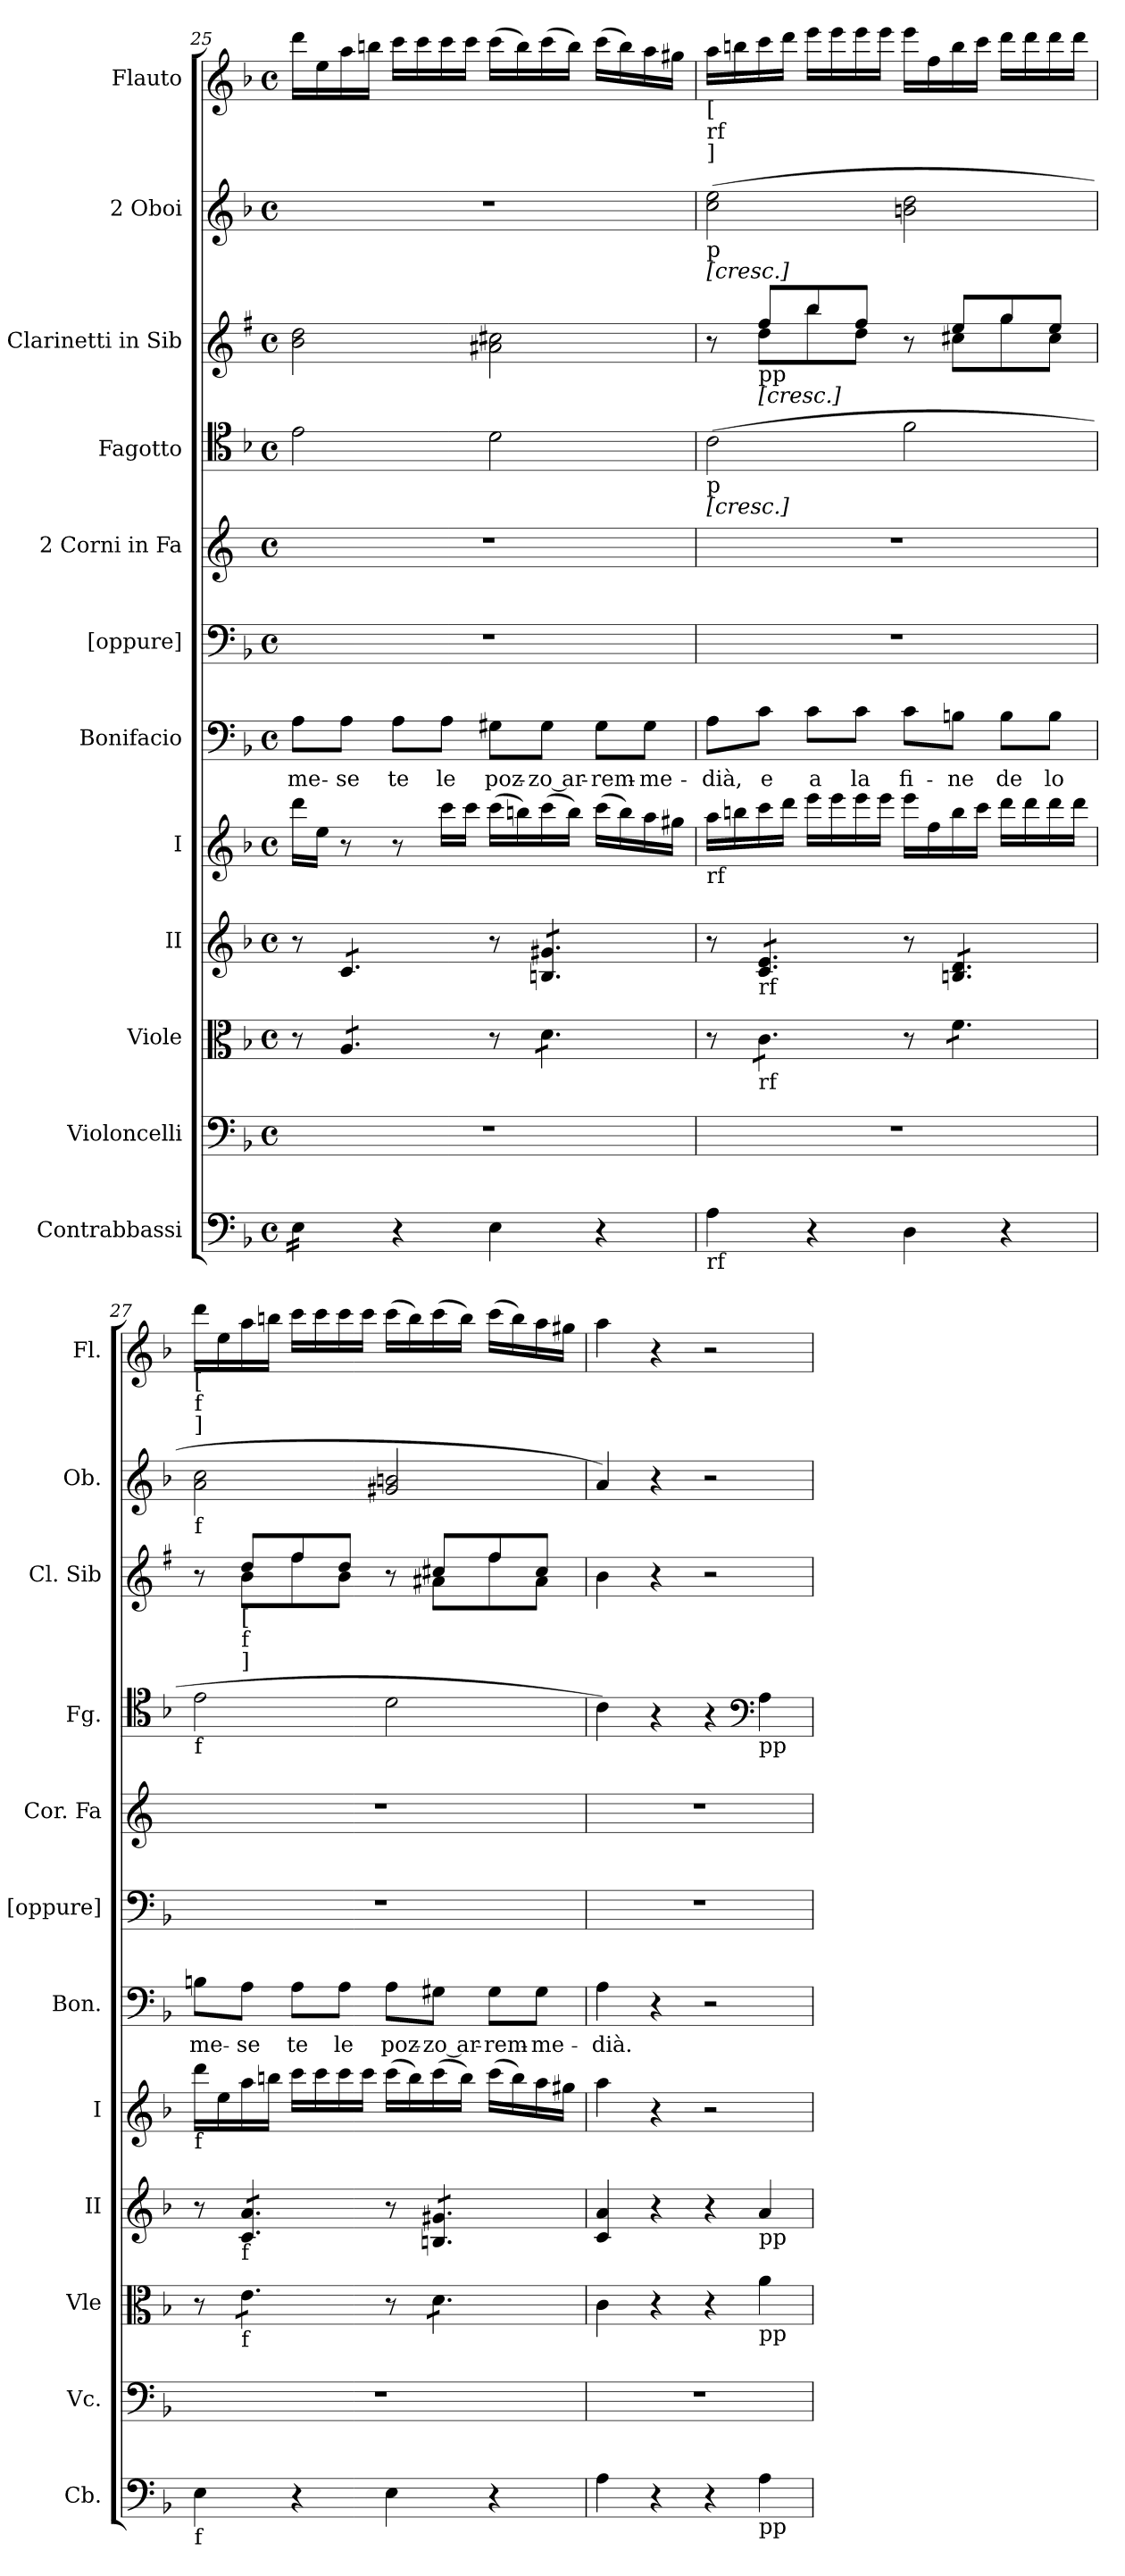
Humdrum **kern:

**kern	**kern	**kern	**kern	**kern	**kern	**text	**kern	**kern	**kern	**kern	**kern	**kern
*part12	*part11	*part10	*part9	*part8	*part7	*part7	*part6	*part5	*part4	*part3	*part2	*part1
*staff12	*staff11	*staff10	*staff9	*staff8	*staff7	*staff7	*staff6	*staff5	*staff4	*staff3	*staff2	*staff1
*I"Contrabbassi	*I"Violoncelli	*I"Viole	*I"II	*I"I	*I"Bonifacio	*	*I"[oppure]	*I"2 Corni in Fa	*I"Fagotto	*I"2 Clarinetti in Sib	*I"2 Oboi	*I"Flauto
*I'Cb.	*I'Vc.	*I'Vle	*I'II	*I'I	*I'Bon.	*	*I'[oppure]	*I'Cor. Fa	*I'Fg.	*I'Cl. Sib	*I'Ob.	*I'Fl.
!!LO:PB:g=z
*clefF4	*clefF4	*clefC3	*clefG2	*clefG2	*clefF4	*	*clefF4	*clefG2	*clefC4	*clefG2	*clefG2	*clefG2
*	*	*	*	*	*	*	*	*	*	*ITrd1c2	*	*
*k[b-]	*k[b-]	*k[b-]	*k[b-]	*k[b-]	*k[b-]	*	*k[b-]	*k[]	*k[b-]	*k[b-]	*k[b-]	*k[b-]
*F:	*F:	*F:	*F:	*F:	*F:	*	*F:	*C:	*F:	*F:	*F:	*F:
*M4/4	*M4/4	*M4/4	*M4/4	*M4/4	*M4/4	*	*M4/4	*M4/4	*M4/4	*M4/4	*M4/4	*M4/4
*met(c)	*met(c)	*met(c)	*met(c)	*met(c)	*met(c)	*	*met(c)	*met(c)	*met(c)	*met(c)	*met(c)	*met(c)
=25	=25	=25	=25	=25	=25	=25	=25	=25	=25	=25	=25	=25
!	!	!	!	!	!	!LO:LY:b	!	!	!	!	!	!
*tremolo	*	*	*	*	*	*	*	*	*	*	*	*
16E\LL	1r	8r	8r	16ddd\LL	8A\L	me-	1r	1r	2e\	2a\ 2cc\	1r	16ddd\LL
16E\	.	.	.	16ee\JJ	.	.	.	.	.	.	.	16ee\
!	!	!	!	!	!	!LO:LY:b	!	!	!	!	!	!
*	*	*tremolo	*	*	*	*	*	*	*	*	*	*
*	*	*	*tremolo	*	*	*	*	*	*	*	*	*
16E\	.	8A/L	8c/L	8r	8A\J	-se	.	.	.	.	.	16aa\
16E\JJ	.	.	.	.	.	.	.	.	.	.	.	16bbn\JJ
*Xtremolo	*	*	*	*	*	*	*	*	*	*	*	*
!	!	!	!	!	!	!LO:LY:b	!	!	!	!	!	!
4r	.	8A/	8c/	8r	8A\L	te	.	.	.	.	.	16ccc\LL
.	.	.	.	.	.	.	.	.	.	.	.	16ccc\
!	!	!	!	!	!	!LO:LY:b	!	!	!	!	!	!
.	.	8A/J	8c/J	16ccc\LL	8A\J	le	.	.	.	.	.	16ccc\
.	.	.	.	16ccc\JJ	.	.	.	.	.	.	.	16ccc\JJ
!	!	!	!	!	!	!LO:LY:b	!	!	!	!	!	!
4E\	.	8r	8r	(>16ccc\LL	8G#X\L	poz-	.	.	2d\	2g#X\ 2bn\	.	(>16ccc\LL
.	.	.	.	16bbn\)	.	.	.	.	.	.	.	16bb\)
!	!	!	!	!	!	!LO:LY:b	!	!	!	!	!	!
.	.	8d\L	8Bn/ 8g#X/L	(>16ccc\	8G#\J	-zo ar-	.	.	.	.	.	(>16ccc\
.	.	.	.	16bb\JJ)	.	.	.	.	.	.	.	16bb\JJ)
!	!	!	!	!	!	!LO:LY:b	!	!	!	!	!	!
4r	.	8d\	8Bn/ 8g#X/	(>16ccc\LL	8G#\L	-rem-	.	.	.	.	.	(>16ccc\LL
.	.	.	.	16bb\)	.	.	.	.	.	.	.	16bb\)
!	!	!	!	!	!	!LO:LY:b	!	!	!	!	!	!
.	.	8d\J	8Bn/ 8g#X/J	16aa\	8G#\J	-me-	.	.	.	.	.	16aa\
.	.	.	.	16gg#X\JJ	.	.	.	.	.	.	.	16gg#X\JJ
=26	=26	=26	=26	=26	=26	=26	=26	=26	=26	=26	=26	=26
!	!	!	!	!	!	!	!	!	!	!	!	!LO:TX:b:t=[
!	!	!	!	!	!	!	!	!	!	!	!	!LO:TX:b:t=rf
!	!	!	!	!	!	!	!	!	!	!	!	!LO:TX:b:t=]
!	!	!	!	!	!	!	!	!	!	!	!LO:TX:b:t=p	!
!	!	!	!	!	!	!	!	!	!	!	!LO:TX:b:t=[cresc.]	!
!	!	!	!	!	!	!	!	!	!LO:TX:b:t=p	!	!	!
!	!	!	!	!	!	!	!	!	!LO:TX:b:t=[cresc.]	!	!	!
!	!	!	!	!LO:TX:b:t=rf	!	!	!	!	!	!	!	!
!LO:TX:b:t=rf	!	!	!	!	!	!	!	!	!	!	!	!
!	!	!	!	!	!	!LO:LY:b	!	!	!	!	!	!
*	*	*	*	*	*	*	*	*	*	*^	*	*
4A\	1r	8r	8r	16aa\LL	8A\L	-dià,	1r	1r	(>2c\	8r	8ryy	(>2cc\ 2ee\	16aa\LL
.	.	.	.	16bbn\	.	.	.	.	.	.	.	.	16bbn\
!	!	!	!	!	!	!	!	!	!	!LO:TX:b:t=pp	!	!	!
!	!	!	!	!	!	!	!	!	!	!LO:TX:b:t=[cresc.]	!	!	!
!	!	!	!LO:TX:b:t=rf	!	!	!	!	!	!	!	!	!	!
!	!	!LO:TX:b:t=rf	!	!	!	!	!	!	!	!	!	!	!
!	!	!	!	!	!	!LO:LY:b	!	!	!	!	!	!	!
.	.	8c\L	8c/ 8e/L	16ccc\	8c\J	e	.	.	.	8ee/L	8cc\L	.	16ccc\
.	.	.	.	16ddd\JJ	.	.	.	.	.	.	.	.	16ddd\JJ
!	!	!	!	!	!	!LO:LY:b	!	!	!	!	!	!	!
4r	.	8c\	8c/ 8e/	16eee\LL	8c\L	a	.	.	.	8aa/	8aa\	.	16eee\LL
.	.	.	.	16eee\	.	.	.	.	.	.	.	.	16eee\
!	!	!	!	!	!	!LO:LY:b	!	!	!	!	!	!	!
.	.	8c\J	8c/ 8e/J	16eee\	8c\J	la	.	.	.	8ee/J	8cc\J	.	16eee\
.	.	.	.	16eee\JJ	.	.	.	.	.	.	.	.	16eee\JJ
!	!	!	!	!	!	!LO:LY:b	!	!	!	!	!	!	!
4D\	.	8r	8r	16eee\LL	8c\L	fi-	.	.	2f\	8r	8ryy	2bn\ 2dd\	16eee\LL
.	.	.	.	16ff\	.	.	.	.	.	.	.	.	16ff\
!	!	!	!	!	!	!LO:LY:b	!	!	!	!	!	!	!
.	.	8f\L	8Bn/ 8d/L	16bb\	8Bn\J	-ne	.	.	.	8dd/L	8bn\L	.	16bb\
.	.	.	.	16ccc\JJ	.	.	.	.	.	.	.	.	16ccc\JJ
!	!	!	!	!	!	!LO:LY:b	!	!	!	!	!	!	!
4r	.	8f\	8Bn/ 8d/	16ddd\LL	8B\L	de	.	.	.	8ff/	8ff\	.	16ddd\LL
.	.	.	.	16ddd\	.	.	.	.	.	.	.	.	16ddd\
!	!	!	!	!	!	!LO:LY:b	!	!	!	!	!	!	!
.	.	8f\J	8Bn/ 8d/J	16ddd\	8B\J	lo	.	.	.	8dd/J	8b\J	.	16ddd\
.	.	.	.	16ddd\JJ	.	.	.	.	.	.	.	.	16ddd\JJ
=27	=27	=27	=27	=27	=27	=27	=27	=27	=27	=27	=27	=27	=27
!	!	!	!	!	!	!	!	!	!	!	!	!	!LO:TX:b:t=[
!	!	!	!	!	!	!	!	!	!	!	!	!	!LO:TX:b:t=f
!	!	!	!	!	!	!	!	!	!	!	!	!	!LO:TX:b:t=]
!	!	!	!	!	!	!	!	!	!	!	!	!LO:TX:b:t=f	!
!	!	!	!	!	!	!	!	!	!LO:TX:b:t=f	!	!	!	!
!	!	!	!	!LO:TX:b:t=f	!	!	!	!	!	!	!	!	!
!LO:TX:b:t=f	!	!	!	!	!	!	!	!	!	!	!	!	!
!	!	!	!	!	!	!LO:LY:b	!	!	!	!	!	!	!
4E\	1r	8r	8r	16ddd\LL	8Bn\L	me-	1r	1r	2e\	8r	8ryy	2a\ 2cc\	16ddd\LL
.	.	.	.	16ee\	.	.	.	.	.	.	.	.	16ee\
!	!	!	!	!	!	!	!	!	!	!LO:TX:b:t=[	!	!	!
!	!	!	!	!	!	!	!	!	!	!LO:TX:b:t=f	!	!	!
!	!	!	!	!	!	!	!	!	!	!LO:TX:b:t=]	!	!	!
!	!	!	!LO:TX:b:t=f	!	!	!	!	!	!	!	!	!	!
!	!	!LO:TX:b:t=f	!	!	!	!	!	!	!	!	!	!	!
!	!	!	!	!	!	!LO:LY:b	!	!	!	!	!	!	!
.	.	8e\L	8c/ 8a/L	16aa\	8A\J	-se	.	.	.	8cc/L	8a\L	.	16aa\
.	.	.	.	16bbn\JJ	.	.	.	.	.	.	.	.	16bbn\JJ
!	!	!	!	!	!	!LO:LY:b	!	!	!	!	!	!	!
4r	.	8e\	8c/ 8a/	16ccc\LL	8A\L	te	.	.	.	8ee/	8ee\	.	16ccc\LL
.	.	.	.	16ccc\	.	.	.	.	.	.	.	.	16ccc\
!	!	!	!	!	!	!LO:LY:b	!	!	!	!	!	!	!
.	.	8e\J	8c/ 8a/J	16ccc\	8A\J	le	.	.	.	8cc/J	8a\J	.	16ccc\
.	.	.	.	16ccc\JJ	.	.	.	.	.	.	.	.	16ccc\JJ
!	!	!	!	!	!	!LO:LY:b	!	!	!	!	!	!	!
4E\	.	8r	8r	(>16ccc\LL	8A\L	poz-	.	.	2d\	8r	8ryy	2g#X/ 2bn/	(>16ccc\LL
.	.	.	.	16bb\)	.	.	.	.	.	.	.	.	16bb\)
!	!	!	!	!	!	!LO:LY:b	!	!	!	!	!	!	!
.	.	8d\L	8Bn/ 8g#X/L	(>16ccc\	8G#X\J	-zo ar-	.	.	.	8bn/L	8g#X\L	.	(>16ccc\
.	.	.	.	16bb\JJ)	.	.	.	.	.	.	.	.	16bb\JJ)
!	!	!	!	!	!	!LO:LY:b	!	!	!	!	!	!	!
4r	.	8d\	8Bn/ 8g#X/	(>16ccc\LL	8G#\L	-rem-	.	.	.	8ee/	8ee\	.	(>16ccc\LL
.	.	.	.	16bb\)	.	.	.	.	.	.	.	.	16bb\)
!	!	!	!	!	!	!LO:LY:b	!	!	!	!	!	!	!
.	.	8d\J	8Bn/ 8g#X/J	16aa\	8G#\J	-me-	.	.	.	8b/J	8g#\J	.	16aa\
*	*	*	*Xtremolo	*	*	*	*	*	*	*	*	*	*
*	*	*Xtremolo	*	*	*	*	*	*	*	*	*	*	*
.	.	.	.	16gg#X\JJ	.	.	.	.	.	.	.	.	16gg#X\JJ
*	*	*	*	*	*	*	*	*	*	*v	*v	*	*
!!LO:LB:g=z
=28	=28	=28	=28	=28	=28	=28	=28	=28	=28	=28	=28	=28
!	!	!	!	!	!	!LO:LY:b	!	!	!	!	!	!
4A\	1r	4c\	4c/ 4a/	4aa\	4A\	-dià.	1r	1r	4c\)	4a	4a)	4aa\
4r	.	4r	4r	4r	4r	.	.	.	4r	4r	4r	4r
4r	.	4r	4r	2r	2r	.	.	.	4r	2r	2r	2r
*	*	*	*	*	*	*	*	*	*clefF4	*	*	*
!	!	!	!	!	!	!	!	!	!LO:TX:b:t=pp	!	!	!
!	!	!	!LO:TX:b:t=pp	!	!	!	!	!	!	!	!	!
!	!	!LO:TX:b:t=pp	!	!	!	!	!	!	!	!	!	!
!LO:TX:b:t=pp	!	!	!	!	!	!	!	!	!	!	!	!
4A\	.	4a\	4a/	.	.	.	.	.	4A\	.	.	.
=	=	=	=	=	=	=	=	=	=	=	=	=
*-	*-	*-	*-	*-	*-	*-	*-	*-	*-	*-	*-	*-
